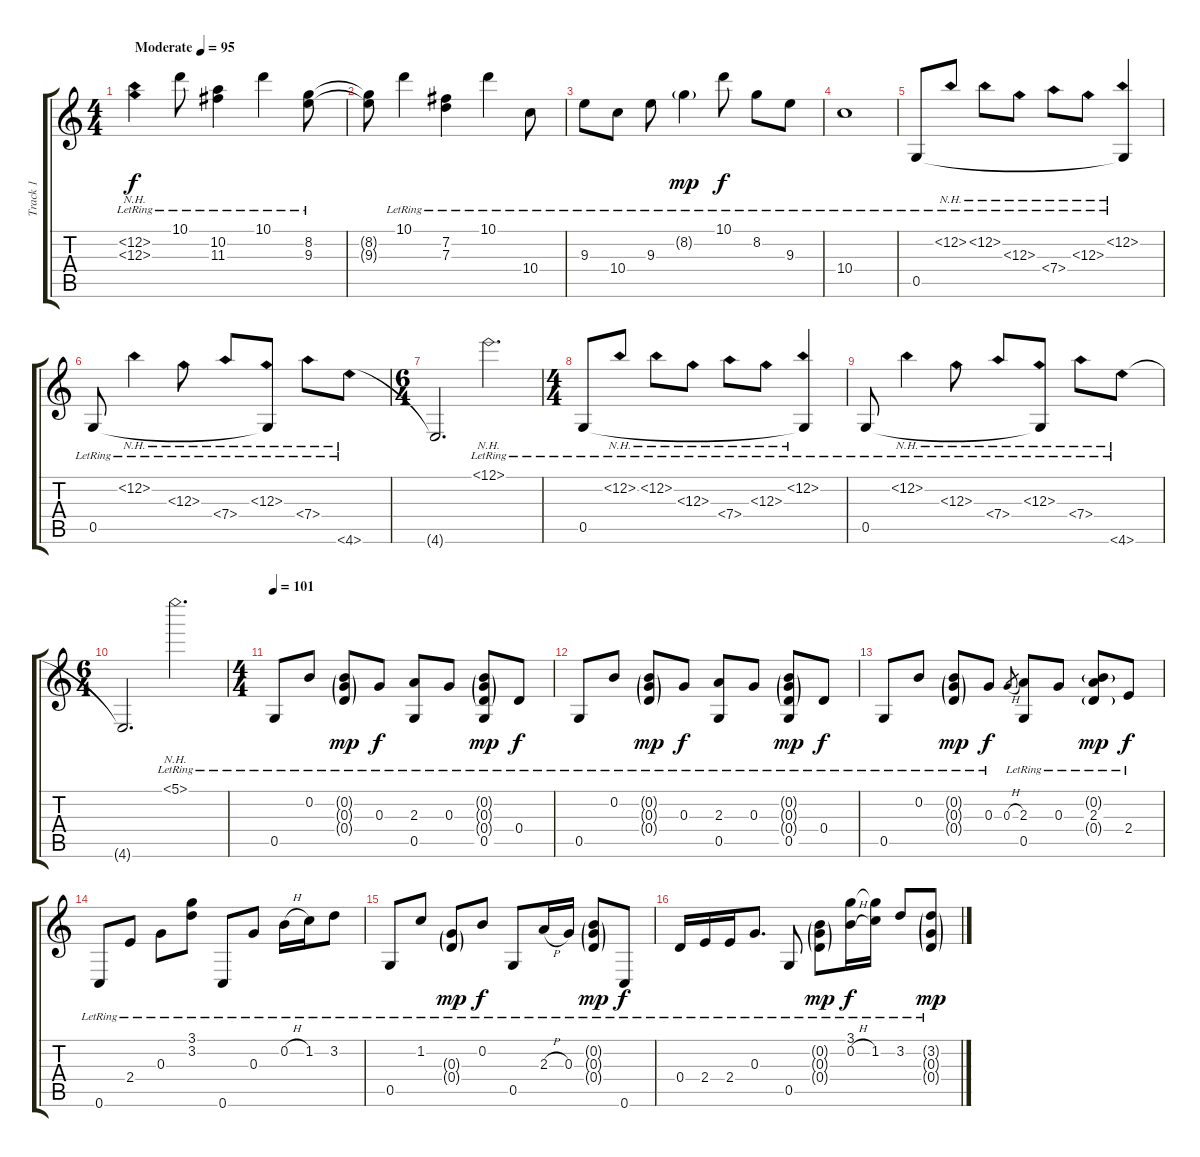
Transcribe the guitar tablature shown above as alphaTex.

\track ("Track 1" "Track 1") {instrument acousticguitarsteel}
\staff {score tabs}
\tuning (E4 B3 G3 D3 G2 C2) {hide}
\ts (4 4)
\tempo (95 "Moderate")
\clef g2
\ks c
(12.2{nh lr} 12.3{nh lr}).4{dy f instrument acousticguitarsteel} 10.1{lr}.8 (10.2{lr} 11.3{lr}).4 10.1{lr}.4 (8.2{lr} 9.3{lr}).8 |
(8.2{t} 9.3{t}).8 10.1{lr}.4 (7.2{lr} 7.3{lr}).4 10.1{lr}.4 10.4{lr}.8 |
9.3{lr}.8 10.4{lr}.8 9.3{lr}.8 8.2{g lr}.4{dy mp} 10.1{lr}.8{dy f} 8.2{lr}.8 9.3{lr}.8 |
10.4{lr}.1 |
0.5{lr}.8 12.2{nh lr}.8 12.2{nh lr}.8 12.3{nh lr}.8 7.4{nh lr}.8 12.3{nh lr}.8 (12.2{nh lr} 0.5{t}).4 |
0.5{lr}.8 12.2{nh lr}.4 12.3{nh lr}.8 7.4{nh lr}.8 (12.3{nh lr} 0.5{t}).8 7.4{nh lr}.8 4.6{nh lr}.8 |
\ts (6 4)
4.6{t}.2{d} 12.1{nh lr}.2{d} |
\ts (4 4)
0.5{lr}.8 12.2{nh lr}.8 12.2{nh lr}.8 12.3{nh lr}.8 7.4{nh lr}.8 12.3{nh lr}.8 (12.2{nh lr} 0.5{t}).4 |
0.5{lr}.8 12.2{nh lr}.4 12.3{nh lr}.8 7.4{nh lr}.8 (12.3{nh lr} 0.5{t}).8 7.4{nh lr}.8 4.6{nh lr}.8 |
\ts (6 4)
4.6{t}.2{d} 5.1{nh lr}.2{d} |
\ts (4 4)
\tempo 101
0.5{lr}.8 0.2{lr}.8 (0.2{g lr} 0.3{g lr} 0.4{g lr}).8{dy mp} 0.3{lr}.8{dy f} (2.3{lr} 0.5{lr}).8 0.3{lr}.8 (0.2{g lr} 0.3{g lr} 0.4{g lr} 0.5{lr}).8{dy mp} 0.4{lr}.8{dy f} |
0.5{lr}.8 0.2{lr}.8 (0.2{g lr} 0.3{g lr} 0.4{g lr}).8{dy mp} 0.3{lr}.8{dy f} (2.3{lr} 0.5{lr}).8 0.3{lr}.8 (0.2{g lr} 0.3{g lr} 0.4{g lr} 0.5{lr}).8{dy mp} 0.4{lr}.8{dy f} |
0.5{lr}.8 0.2{lr}.8 (0.2{g lr} 0.3{g lr} 0.4{g lr}).8{dy mp} 0.3{lr}.8{dy f} 0.3{h}.8{gr} (2.3{lr} 0.5{lr}).8 0.3{lr}.8 (0.2{g lr} 2.3{lr} 0.4{g lr}).8{dy mp} 2.4{lr}.8{dy f} |
0.6{lr}.8 2.4{lr}.8 0.3{lr}.8 (3.1{lr} 3.2{lr}).8 0.6{lr}.8 0.3{lr}.8 0.2{h lr}.16 1.2{lr}.16 3.2{lr}.8 |
0.5{lr}.8 1.2{lr}.8 (0.3{g lr} 0.4{g lr}).8{dy mp} 0.2{lr}.8{dy f} 0.5{lr}.8 2.3{h lr}.16 0.3{lr}.16 (0.2{g lr} 0.3{g lr} 0.4{g lr}).8{dy mp} 0.6{lr}.8{dy f} |
0.4{lr}.16 2.4{lr}.16 2.4{lr}.16 0.3{lr}.8{d} 0.5{lr}.8 (0.2{g lr} 0.3{g lr} 0.4{g lr}).8{dy mp} (3.1{lr} 0.2{h lr}).16{dy f} (3.1{t} 1.2{lr}).16 3.2{lr}.8 (3.2{g lr} 0.3{g lr} 0.4{g lr}).8{dy mp}
